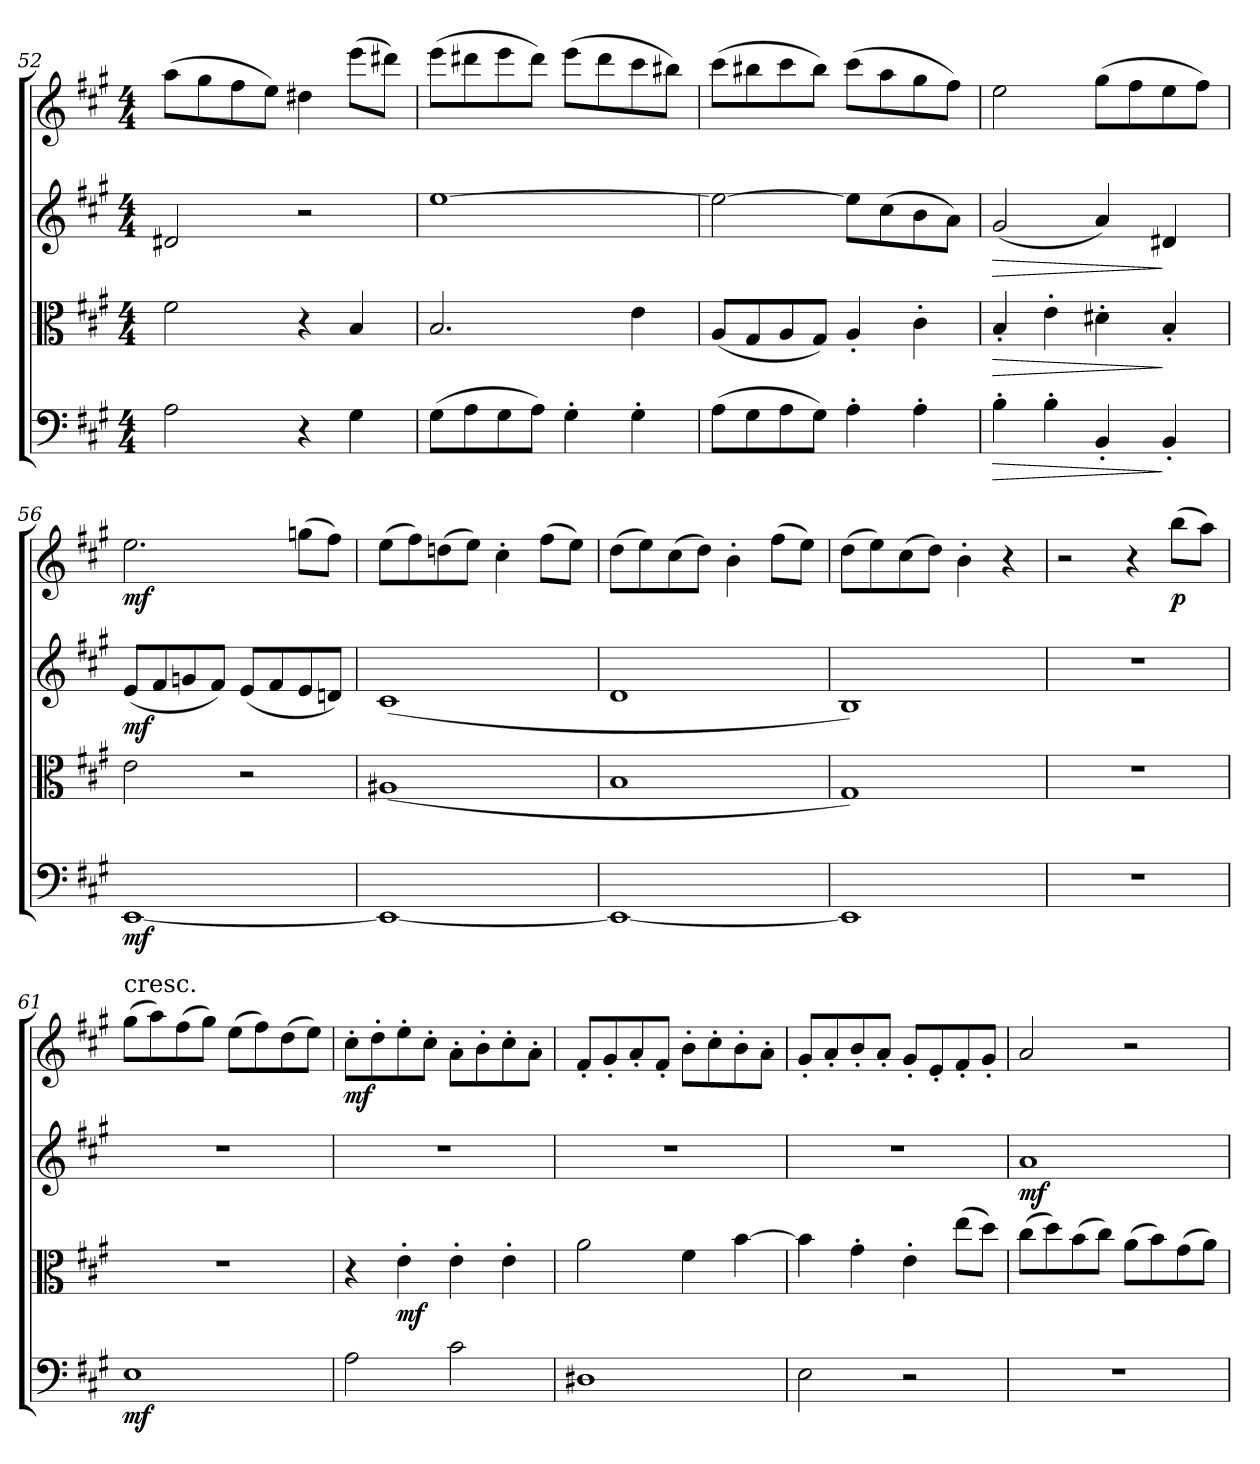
**kern	**dynam	**kern	**dynam	**kern	**dynam	**kern	**dynam
*part4	*part4	*part3	*part3	*part2	*part2	*part1	*part1
*staff4	*staff4	*staff3	*staff3	*staff2	*staff2	*staff1	*staff1
*clefF4	*	*clefC3	*	*clefG2	*	*clefG2	*
*k[f#c#g#]	*	*k[f#c#g#]	*	*k[f#c#g#]	*	*k[f#c#g#]	*
*A:	*	*A:	*	*A:	*	*A:	*
*M4/4	*	*M4/4	*	*M4/4	*	*M4/4	*
=52	=52	=52	=52	=52	=52	=52	=52
2A\	.	2f#\	.	2d#X/	.	(8aa\L	.
.	.	.	.	.	.	8gg#\	.
.	.	.	.	.	.	8ff#\	.
.	.	.	.	.	.	8ee\J)	.
4r	.	4r	.	2r	.	4dd#X\	.
4G#\	.	4B/	.	.	.	(8eee\L	.
.	.	.	.	.	.	8ddd#X\J)	.
=53	=53	=53	=53	=53	=53	=53	=53
(8G#\L	.	2.B/	.	[1ee\	.	(8eee\L	.
8A\	.	.	.	.	.	8ddd#X\	.
8G#\	.	.	.	.	.	8eee\	.
8A\J)	.	.	.	.	.	8ddd#\J)	.
4G#'\	.	.	.	.	.	(8eee\L	.
.	.	.	.	.	.	8ddd#\	.
4G#'\	.	4e\	.	.	.	8ccc#\	.
.	.	.	.	.	.	8bb#X\J)	.
=54	=54	=54	=54	=54	=54	=54	=54
(8A\L	.	(8A/L	.	2ee\_	.	(8ccc#\L	.
8G#\	.	8G#/	.	.	.	8bb#X\	.
8A\	.	8A/	.	.	.	8ccc#\	.
8G#\J)	.	8G#/J)	.	.	.	8bb#\J)	.
4A'\	.	4A'/	.	8ee\L]	.	(8ccc#\L	.
.	.	.	.	(8cc#\	.	8aa\	.
4A'\	.	4c#'\	.	8b\	.	8gg#\	.
.	.	.	.	8a\J)	.	8ff#\J)	.
=55	=55	=55	=55	=55	=55	=55	=55
!	!LO:HP:b	!	!LO:HP:b	!	!LO:HP:b	!	!
4B'\	>	4B'/	>	(2g#/	>	2ee\	.
4B'\	.	4e'\	.	.	.	.	.
4BB'/	.	4d#X'\	.	4a/)	.	(8gg#\L	.
.	.	.	.	.	.	8ff#\	.
4BB'/	]	4B'/	]	4d#X/	]	8ee\	.
.	.	.	.	.	.	8ff#\J)	.
=56	=56	=56	=56	=56	=56	=56	=56
[1EE/	mf	2e\	.	(8e/L	mf	2.ee\	mf
.	.	.	.	8f#/	.	.	.
.	.	.	.	8gn/	.	.	.
.	.	.	.	8f#/J)	.	.	.
.	.	2r	.	(8e/L	.	.	.
.	.	.	.	8f#/	.	.	.
.	.	.	.	8e/	.	(8ggn\L	.
.	.	.	.	8dn/J)	.	8ff#\J)	.
=57	=57	=57	=57	=57	=57	=57	=57
1EE/_	.	(1A#X/	.	(1c#/	.	(8ee\L	.
.	.	.	.	.	.	8ff#\)	.
.	.	.	.	.	.	(8ddn\	.
.	.	.	.	.	.	8ee\J)	.
.	.	.	.	.	.	4cc#'\	.
.	.	.	.	.	.	(8ff#\L	.
.	.	.	.	.	.	8ee\J)	.
=58	=58	=58	=58	=58	=58	=58	=58
1EE/_	.	1B/	.	1d/	.	(8dd\L	.
.	.	.	.	.	.	8ee\)	.
.	.	.	.	.	.	(8cc#\	.
.	.	.	.	.	.	8dd\J)	.
.	.	.	.	.	.	4b'\	.
.	.	.	.	.	.	(8ff#\L	.
.	.	.	.	.	.	8ee\J)	.
=59	=59	=59	=59	=59	=59	=59	=59
1EE/]	.	1G#/)	.	1B/)	.	(8dd\L	.
.	.	.	.	.	.	8ee\)	.
.	.	.	.	.	.	(8cc#\	.
.	.	.	.	.	.	8dd\J)	.
.	.	.	.	.	.	4b'\	.
.	.	.	.	.	.	4r	.
=60	=60	=60	=60	=60	=60	=60	=60
1r	.	1r	.	1r	.	2r	.
.	.	.	.	.	.	4r	.
.	.	.	.	.	.	(8bb\L	p
.	.	.	.	.	.	8aa\J)	.
=61	=61	=61	=61	=61	=61	=61	=61
!	!	!	!	!	!	!LO:TX:t=cresc.	!
1E\	mf	1r	.	1r	.	(8gg#\L	.
.	.	.	.	.	.	8aa\)	.
.	.	.	.	.	.	(8ff#\	.
.	.	.	.	.	.	8gg#\J)	.
.	.	.	.	.	.	(8ee\L	.
.	.	.	.	.	.	8ff#\)	.
.	.	.	.	.	.	(8dd\	.
.	.	.	.	.	.	8ee\J)	.
=62	=62	=62	=62	=62	=62	=62	=62
2A\	.	4r	.	1r	.	8cc#'\L	mf
.	.	.	.	.	.	8dd'\	.
.	.	4e'\	mf	.	.	8ee'\	.
.	.	.	.	.	.	8cc#'\J	.
2c#\	.	4e'\	.	.	.	8a'\L	.
.	.	.	.	.	.	8b'\	.
.	.	4e'\	.	.	.	8cc#'\	.
.	.	.	.	.	.	8a'\J	.
=63	=63	=63	=63	=63	=63	=63	=63
1D#X\	.	2a\	.	1r	.	8f#'/L	.
.	.	.	.	.	.	8g#'/	.
.	.	.	.	.	.	8a'/	.
.	.	.	.	.	.	8f#'/J	.
.	.	4f#\	.	.	.	8b'\L	.
.	.	.	.	.	.	8cc#'\	.
.	.	[4b\	.	.	.	8b'\	.
.	.	.	.	.	.	8a'\J	.
=64	=64	=64	=64	=64	=64	=64	=64
2E\	.	4b\]	.	1r	.	8g#'/L	.
.	.	.	.	.	.	8a'/	.
.	.	4g#'\	.	.	.	8b'/	.
.	.	.	.	.	.	8a'/J	.
2r	.	4e'\	.	.	.	8g#'/L	.
.	.	.	.	.	.	8e'/	.
.	.	(8ee\L	.	.	.	8f#'/	.
.	.	8dd\J)	.	.	.	8g#'/J	.
=65	=65	=65	=65	=65	=65	=65	=65
1r	.	(8cc#\L	.	1a/	mf	2a/	.
.	.	8dd\)	.	.	.	.	.
.	.	(8b\	.	.	.	.	.
.	.	8cc#\J)	.	.	.	.	.
.	.	(8a\L	.	.	.	2r	.
.	.	8b\)	.	.	.	.	.
.	.	(8g#\	.	.	.	.	.
.	.	8a\J)	.	.	.	.	.
=	=	=	=	=	=	=	=
*-	*-	*-	*-	*-	*-	*-	*-
